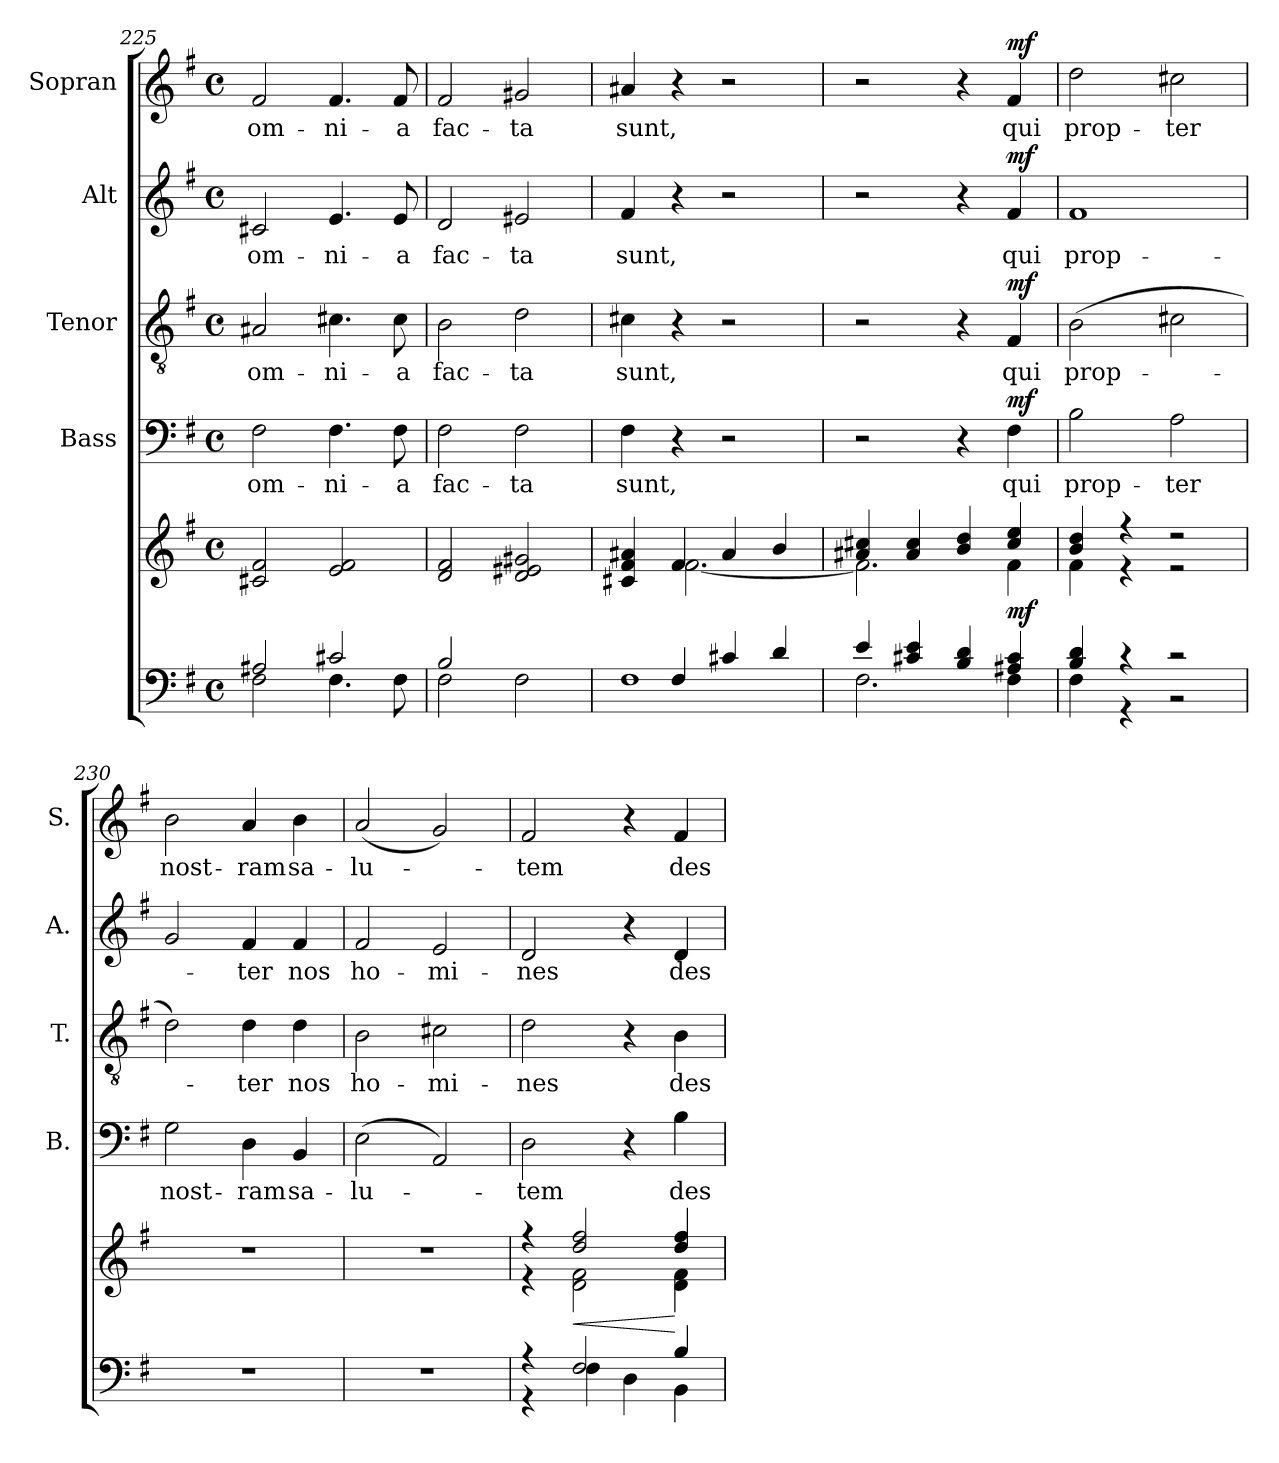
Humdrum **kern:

**kern	**kern	**dynam	**kern	**text	**dynam	**kern	**text	**dynam	**kern	**text	**dynam	**kern	**text	**dynam
*part5	*part5	*part5	*part4	*part4	*part4	*part3	*part3	*part3	*part2	*part2	*part2	*part1	*part1	*part1
*staff6	*staff5	*staff5/6	*staff4	*staff4	*staff4	*staff3	*staff3	*staff3	*staff2	*staff2	*staff2	*staff1	*staff1	*staff1
*	*	*	*I"Bass	*	*	*I"Tenor	*	*	*I"Alt	*	*	*I"Sopran	*	*
*	*	*	*I'B.	*	*	*I'T.	*	*	*I'A.	*	*	*I'S.	*	*
*clefF4	*clefG2	*	*clefF4	*	*	*clefGv2	*	*	*clefG2	*	*	*clefG2	*	*
*k[f#]	*k[f#]	*	*k[f#]	*	*	*k[f#]	*	*	*k[f#]	*	*	*k[f#]	*	*
*G:	*G:	*	*G:	*	*	*G:	*	*	*G:	*	*	*G:	*	*
*M4/4	*M4/4	*	*M4/4	*	*	*M4/4	*	*	*M4/4	*	*	*M4/4	*	*
*met(c)	*met(c)	*	*met(c)	*	*	*met(c)	*	*	*met(c)	*	*	*met(c)	*	*
=225	=225	=225	=225	=225	=225	=225	=225	=225	=225	=225	=225	=225	=225	=225
*^	*	*	*	*	*	*	*	*	*	*	*	*	*	*
!	!	!	!	!	!LO:LY:b	!	!	!LO:LY:b	!	!	!LO:LY:b	!	!	!LO:LY:b	!
2A#X/	2F#\	2c#X/ 2f#/	.	2F#\	om-	.	2A#X/	om-	.	2c#X/	om-	.	2f#/	om-	.
!	!	!	!	!	!LO:LY:b	!	!	!LO:LY:b	!	!	!LO:LY:b	!	!	!LO:LY:b	!
2c#X/	4.F#\	2e/ 2f#/	.	4.F#\	-ni-	.	4.c#X\	-ni-	.	4.e/	-ni-	.	4.f#/	-ni-	.
!	!	!	!	!	!LO:LY:b	!	!	!LO:LY:b	!	!	!LO:LY:b	!	!	!LO:LY:b	!
.	8F#\	.	.	8F#\	-a	.	8c#\	-a	.	8e/	-a	.	8f#/	-a	.
=226	=226	=226	=226	=226	=226	=226	=226	=226	=226	=226	=226	=226	=226	=226	=226
!	!	!	!	!	!LO:LY:b	!	!	!LO:LY:b	!	!	!LO:LY:b	!	!	!LO:LY:b	!
2B/	2F#\	2d/ 2f#/	.	2F#\	fac-	.	2B\	fac-	.	2d/	fac-	.	2f#/	fac-	.
!	!	!	!	!	!LO:LY:b	!	!	!LO:LY:b	!	!	!LO:LY:b	!	!	!LO:LY:b	!
2ryy	2F#\	2d/ 2e#X/ 2g#X/	.	2F#\	-ta	.	2d\	-ta	.	2e#X/	-ta	.	2g#X/	-ta	.
=227	=227	=227	=227	=227	=227	=227	=227	=227	=227	=227	=227	=227	=227	=227	=227
*	*	*^	*	*	*	*	*	*	*	*	*	*	*	*	*
!	!	!	!	!	!	!LO:LY:b	!	!	!LO:LY:b	!	!	!LO:LY:b	!	!	!LO:LY:b	!
4ryy	1F#	4c#X/ 4f#/ 4a#X/	4ryy	.	4F#\	sunt,	.	4c#X\	sunt,	.	4f#/	sunt,	.	4a#X/	sunt,	.
4F#/	.	4f#/	[<2.f#\	.	4r	.	.	4r	.	.	4r	.	.	4r	.	.
4c#X/	.	4a#/	.	.	2r	.	.	2r	.	.	2r	.	.	2r	.	.
4d/	.	4b/	.	.	.	.	.	.	.	.	.	.	.	.	.	.
=228	=228	=228	=228	=228	=228	=228	=228	=228	=228	=228	=228	=228	=228	=228	=228	=228
4e/	2.F#\	4a#X/ 4cc#X/	2.f#\]	.	2r	.	.	2r	.	.	2r	.	.	2r	.	.
4c#X/ 4e/	.	4a#/ 4cc#/	.	.	.	.	.	.	.	.	.	.	.	.	.	.
4B/ 4d/	.	4b/ 4dd/	.	.	4r	.	.	4r	.	.	4r	.	.	4r	.	.
!	!	!	!	!LO:DY:b	!	!LO:LY:b	!LO:DY:a	!	!LO:LY:b	!LO:DY:a	!	!LO:LY:b	!LO:DY:a	!	!LO:LY:b	!LO:DY:a
4A#X/ 4c#/	4F#\	4cc#/ 4ee/	4f#\	mf	4F#\	qui	mf	4F#/	qui	mf	4f#/	qui	mf	4f#/	qui	mf
!!LO:LB:g=z
=229	=229	=229	=229	=229	=229	=229	=229	=229	=229	=229	=229	=229	=229	=229	=229	=229
!	!	!	!	!	!	!LO:LY:b	!	!	!LO:LY:b	!	!	!LO:LY:b	!	!	!LO:LY:b	!
4B/ 4d/	4F#\	4b/ 4dd/	4f#\	.	2B\	prop-	.	(>2B\	prop-	.	1f#	prop-	.	2dd\	prop-	.
4r	4r	4r	4r	.	.	.	.	.	.	.	.	.	.	.	.	.
!	!	!	!	!	!	!LO:LY:b	!	!	!	!	!	!	!	!	!LO:LY:b	!
2r	2r	2r	2r	.	2A\	-ter	.	2c#X\	.	.	.	.	.	2cc#X\	-ter	.
=230	=230	=230	=230	=230	=230	=230	=230	=230	=230	=230	=230	=230	=230	=230	=230	=230
!	!	!	!	!	!	!LO:LY:b	!	!	!	!	!	!	!	!	!LO:LY:b	!
*v	*v	*	*	*	*	*	*	*	*	*	*	*	*	*	*	*
*	*v	*v	*	*	*	*	*	*	*	*	*	*	*	*	*
1r	1r	.	2G\	nost-	.	2d\)	.	.	2g/	.	.	2b\	nost-	.
!	!	!	!	!LO:LY:b	!	!	!LO:LY:b	!	!	!LO:LY:b	!	!	!LO:LY:b	!
.	.	.	4D\	-ram	.	4d\	-ter	.	4f#/	-ter	.	4a/	-ram	.
!	!	!	!	!LO:LY:b	!	!	!LO:LY:b	!	!	!LO:LY:b	!	!	!LO:LY:b	!
.	.	.	4BB/	sa-	.	4d\	nos	.	4f#/	nos	.	4b\	sa-	.
=231	=231	=231	=231	=231	=231	=231	=231	=231	=231	=231	=231	=231	=231	=231
!	!	!	!	!LO:LY:b	!	!	!LO:LY:b	!	!	!LO:LY:b	!	!	!LO:LY:b	!
1r	1r	.	(>2E\	-lu-	.	2B\	ho-	.	2f#/	ho-	.	(<2a/	-lu-	.
!	!	!	!	!	!	!	!LO:LY:b	!	!	!LO:LY:b	!	!	!	!
.	.	.	2AA/)	.	.	2c#X\	-mi-	.	2e/	-mi-	.	2g/)	.	.
=232	=232	=232	=232	=232	=232	=232	=232	=232	=232	=232	=232	=232	=232	=232
*^	*^	*	*	*	*	*	*	*	*	*	*	*	*	*
!	!	!	!	!	!	!LO:LY:b	!	!	!LO:LY:b	!	!	!LO:LY:b	!	!	!LO:LY:b	!
4r	4r	4r	4r	.	2D\	-tem	.	2d\	-nes	.	2d/	-nes	.	2f#/	-tem	.
!	!	!	!	!LO:HP:b	!	!	!	!	!	!	!	!	!	!	!	!
2F#/	4F#\	2dd/ 2ff#/	2d\ 2f#\	<	.	.	.	.	.	.	.	.	.	.	.	.
.	4D\	.	.	.	4r	.	.	4r	.	.	4r	.	.	4r	.	.
!	!	!	!	!	!	!LO:LY:b	!	!	!LO:LY:b	!	!	!LO:LY:b	!	!	!LO:LY:b	!
4B/	4BB\	4dd/ 4ff#/	4d\ 4f#\	[	4B\	des-	.	4B\	des-	.	4d/	des-	.	4f#/	des-	.
*v	*v	*	*	*	*	*	*	*	*	*	*	*	*	*	*	*
*	*v	*v	*	*	*	*	*	*	*	*	*	*	*	*	*
=	=	=	=	=	=	=	=	=	=	=	=	=	=	=
*-	*-	*-	*-	*-	*-	*-	*-	*-	*-	*-	*-	*-	*-	*-
